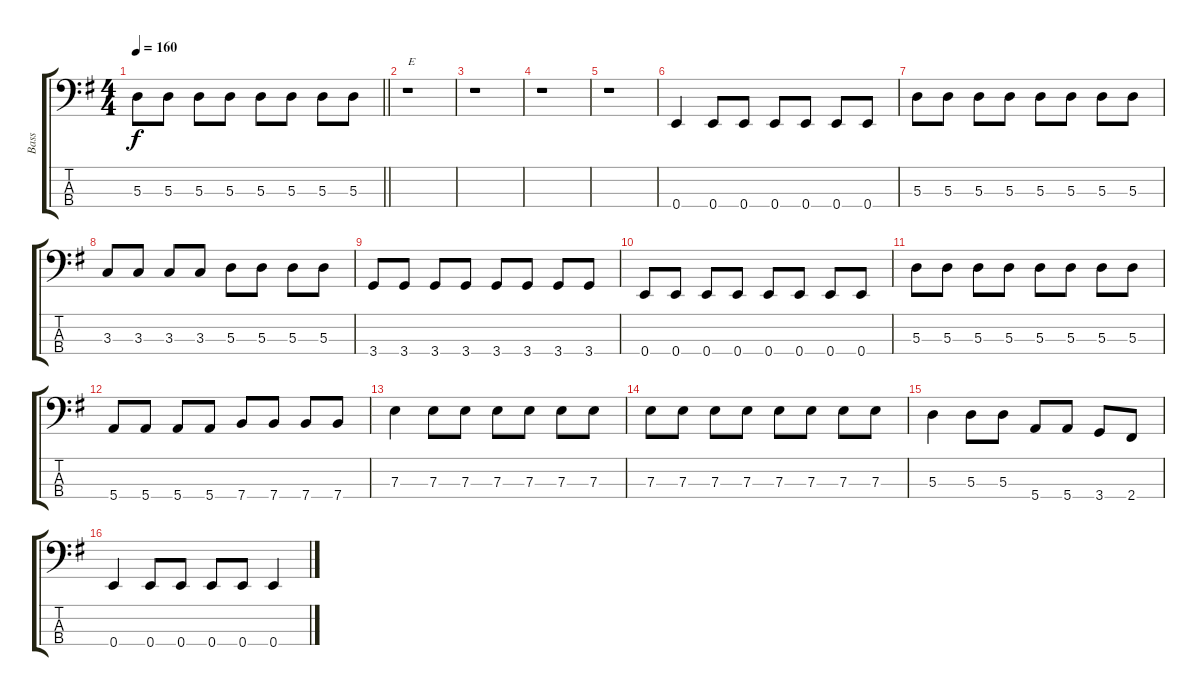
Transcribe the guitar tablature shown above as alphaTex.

\track ("Bass" "Bass") {instrument electricbasspick}
\staff {score tabs}
\tuning (G2 D2 A1 E1) {hide}
\ts (4 4)
\tempo 160
\clef f4
\barLineRight lightlight
\ks g
5.3.8{dy f} 5.3.8 5.3.8 5.3.8 5.3.8 5.3.8 5.3.8 5.3.8 |
r.1{txt "E"} |
r.1 |
r.1 |
r.1 |
0.4.4 0.4.8 0.4.8 0.4.8 0.4.8 0.4.8 0.4.8 |
5.3.8 5.3.8 5.3.8 5.3.8 5.3.8 5.3.8 5.3.8 5.3.8 |
3.3.8 3.3.8 3.3.8 3.3.8 5.3.8 5.3.8 5.3.8 5.3.8 |
3.4.8 3.4.8 3.4.8 3.4.8 3.4.8 3.4.8 3.4.8 3.4.8 |
0.4.8 0.4.8 0.4.8 0.4.8 0.4.8 0.4.8 0.4.8 0.4.8 |
5.3.8 5.3.8 5.3.8 5.3.8 5.3.8 5.3.8 5.3.8 5.3.8 |
5.4.8 5.4.8 5.4.8 5.4.8 7.4.8 7.4.8 7.4.8 7.4.8 |
7.3.4 7.3.8 7.3.8 7.3.8 7.3.8 7.3.8 7.3.8 |
7.3.8 7.3.8 7.3.8 7.3.8 7.3.8 7.3.8 7.3.8 7.3.8 |
5.3.4 5.3.8 5.3.8 5.4.8 5.4.8 3.4.8 2.4.8 |
0.4.4 0.4.8 0.4.8 0.4.8 0.4.8 0.4.4
